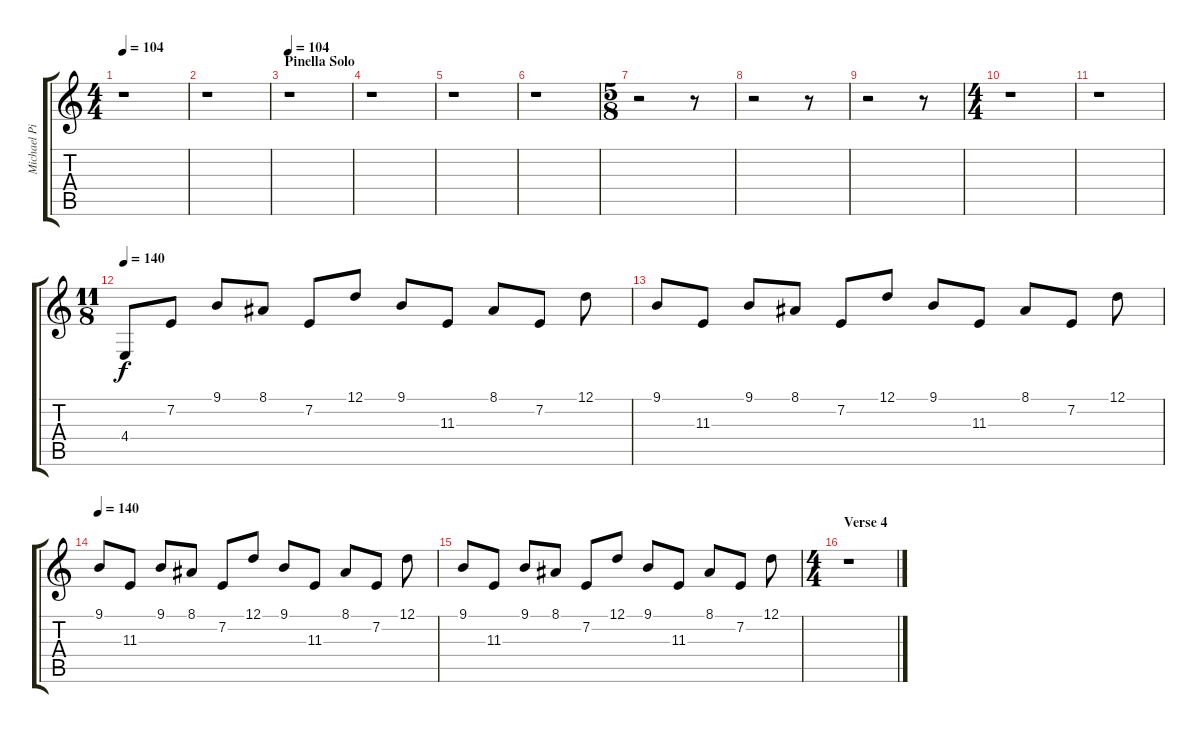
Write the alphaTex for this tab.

\track ("Michael Pinella" "Michael Pi") {instrument acousticgrandpiano}
\staff {score tabs}
\tuning (D4 A3 F3 C3 G2 D2) {hide}
\ts (4 4)
\tempo 104
\clef g2
\ks c
r.1{dy f} |
r.1 |
\section ("" "Pinella Solo")
\tempo 104
r.1 |
r.1 |
r.1 |
r.1 |
\ts (5 8)
r.2 r.8 |
r.2 r.8 |
r.2 r.8 |
\ts (4 4)
r.1 |
r.1 |
\ts (11 8)
\tempo 140
4.4.8{volume 16 balance 8} 7.2.8 9.1.8 8.1.8 7.2.8 12.1.8 9.1.8 11.3.8 8.1.8 7.2.8 12.1.8 |
9.1.8 11.3.8 9.1.8 8.1.8 7.2.8 12.1.8 9.1.8 11.3.8 8.1.8 7.2.8 12.1.8 |
\tempo 140
9.1.8 11.3.8 9.1.8 8.1.8 7.2.8 12.1.8 9.1.8 11.3.8 8.1.8 7.2.8 12.1.8 |
9.1.8 11.3.8 9.1.8 8.1.8 7.2.8 12.1.8 9.1.8 11.3.8 8.1.8 7.2.8 12.1.8 |
\ts (4 4)
\section ("" "Verse 4")
r.1
